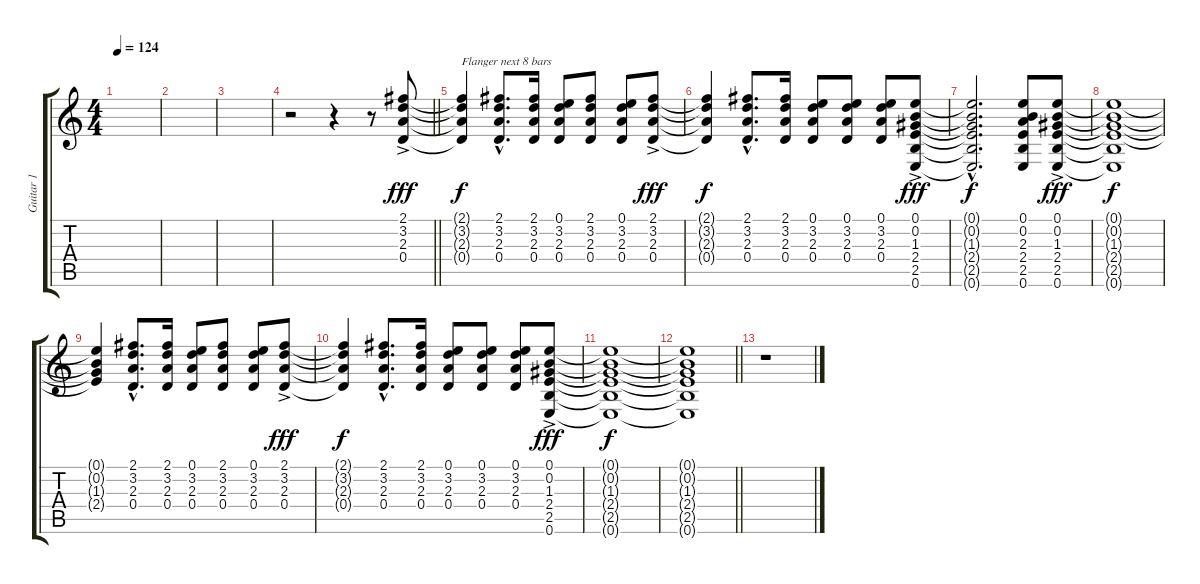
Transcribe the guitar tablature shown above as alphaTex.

\track ("Guitar 1" "Guitar 1") {instrument electricguitarclean}
\staff {score tabs}
\tuning (E4 B3 G3 D3 A2 E2) {hide}
\ts (4 4)
\tempo 124
\clef g2
\ks c
|
|
|
\barLineRight lightlight
r.2 r.4 r.8 (2.1{ac} 3.2{ac} 2.3{ac} 0.4{ac}).8{dy fff} |
(2.1{t} 3.2{t} 2.3{t} 0.4{t}).4{txt "Flanger next 8 bars" dy f} (2.1{hac} 3.2{hac} 2.3{hac} 0.4{hac}).8{d} (2.1 3.2 2.3 0.4).16 (0.1 3.2 2.3 0.4).8 (2.1 3.2 2.3 0.4).8 (0.1 3.2 2.3 0.4).8 (2.1{ac} 3.2{ac} 2.3{ac} 0.4{ac}).8{dy fff} |
(2.1{t} 3.2{t} 2.3{t} 0.4{t}).4{dy f} (2.1{hac} 3.2{hac} 2.3{hac} 0.4{hac}).8{d} (2.1 3.2 2.3 0.4).16 (0.1 3.2 2.3 0.4).8 (0.1 3.2 2.3 0.4).8 (0.1 3.2 2.3 0.4).8 (0.1{ac} 0.2{ac} 1.3{ac} 2.4{ac} 2.5{ac} 0.6{ac}).8{dy fff} |
(0.1{hac t} 0.2{hac t} 1.3{hac t} 2.4{hac t} 2.5{hac t} 0.6{hac t}).2{d dy f} (0.1 0.2 2.3 2.4 2.5 0.6).8 (0.1{ac} 0.2{ac} 1.3{ac} 2.4{ac} 2.5{ac} 0.6{ac}).8{dy fff} |
(0.1{t} 0.2{t} 1.3{t} 2.4{t} 2.5{t} 0.6{t}).1{dy f} |
(0.1{t} 0.2{t} 1.3{t} 2.4{t}).4 (2.1{hac} 3.2{hac} 2.3{hac} 0.4{hac}).8{d} (2.1 3.2 2.3 0.4).16 (0.1 3.2 2.3 0.4).8 (2.1 3.2 2.3 0.4).8 (0.1 3.2 2.3 0.4).8 (2.1{ac} 3.2{ac} 2.3{ac} 0.4{ac}).8{dy fff} |
(2.1{t} 3.2{t} 2.3{t} 0.4{t}).4{dy f} (2.1{hac} 3.2{hac} 2.3{hac} 0.4{hac}).8{d} (2.1 3.2 2.3 0.4).16 (0.1 3.2 2.3 0.4).8 (0.1 3.2 2.3 0.4).8 (0.1 3.2 2.3 0.4).8 (0.1{ac} 0.2{ac} 1.3{ac} 2.4{ac} 2.5{ac} 0.6{ac}).8{dy fff} |
(0.1{t} 0.2{t} 1.3{t} 2.4{t} 2.5{t} 0.6{t}).1{dy f} |
\barLineRight lightlight
(0.1{t} 0.2{t} 1.3{t} 2.4{t} 2.5{t} 0.6{t}).1 |
r.1
